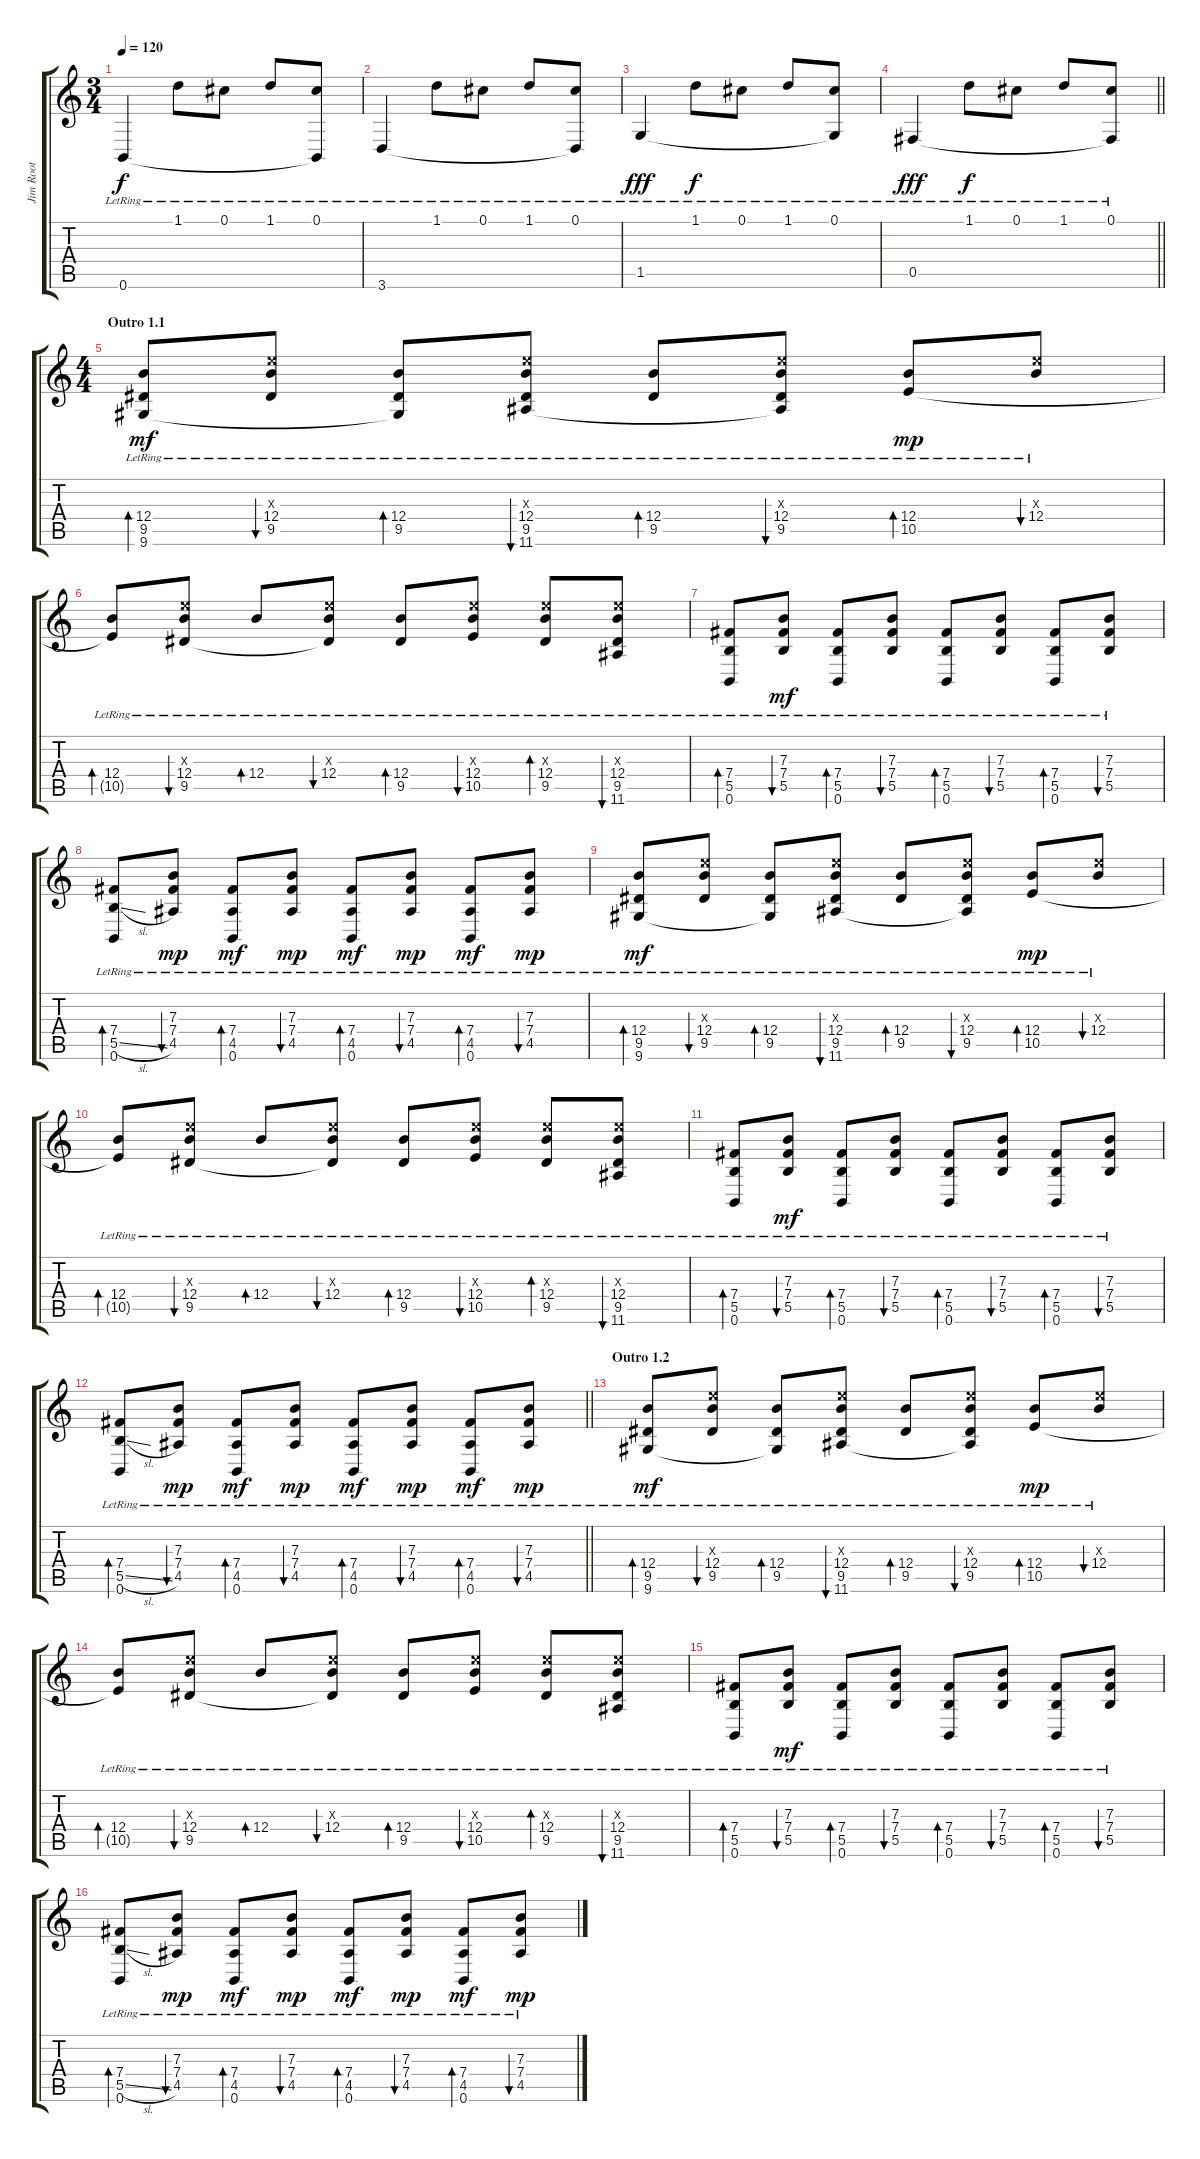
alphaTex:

\track ("Jim Root" "Jim Root") {instrument acousticguitarsteel}
\staff {score tabs}
\tuning (Db4 Ab3 E3 B2 Gb2 B1) {hide}
\ts (3 4)
\tempo 120
\clef g2
\ks c
0.6{lr}.4{dy f} 1.1{lr}.8 0.1{lr}.8 1.1{lr}.8 (0.1{lr} 0.6{t}).8 |
3.6{lr}.4 1.1{lr}.8 0.1{lr}.8 1.1{lr}.8 (0.1{lr} 3.6{t}).8 |
1.5{lr}.4{dy fff} 1.1{lr}.8{dy f} 0.1{lr}.8 1.1{lr}.8 (0.1{lr} 1.5{t}).8 |
\barLineRight lightlight
0.5{lr}.4{dy fff} 1.1{lr}.8{dy f} 0.1{lr}.8 1.1{lr}.8 (0.1{lr} 0.5{t}).8 |
\ts (4 4)
\section ("" "Outro 1.1")
(12.4{lr} 9.5{lr} 9.6{lr}).8{bd 120 dy mf} (12.3{x} 12.4{lr} 9.5{lr}).8{bu 120} (12.4{lr} 9.5{lr} 9.6{t}).8{bd 120} (12.3{x} 12.4{lr} 9.5{lr} 11.6{lr}).8{bu 120} (12.4{lr} 9.5{lr}).8{bd 120} (12.3{x} 12.4{lr} 9.5{lr} 11.6{t}).8{bu 120} (12.4{lr} 10.5{lr}).8{bd 120 dy mp} (12.3{x} 12.4{lr}).8{bu 120} |
(12.4{lr} 10.5{t}).8{bd 120} (12.3{x} 12.4{lr} 9.5{lr}).8{bu 120} 12.4{lr}.8{bd 120} (12.3{x} 12.4{lr} 9.5{t}).8{bu 120} (12.4{lr} 9.5{lr}).8{bd 60} (12.3{x} 12.4{lr} 10.5{lr}).8{bu 60} (12.3{x} 12.4{lr} 9.5{lr}).8{bd 60} (12.3{x} 12.4{lr} 9.5{lr} 11.6{lr}).8{bu 60} |
(7.4{lr} 5.5{lr} 0.6{lr}).8{bd 60} (7.3{lr} 7.4{lr} 5.5{lr}).8{bu 60 dy mf} (7.4{lr} 5.5{lr} 0.6{lr}).8{bd 60} (7.3{lr} 7.4{lr} 5.5{lr}).8{bu 60} (7.4{lr} 5.5{lr} 0.6{lr}).8{bd 60} (7.3{lr} 7.4{lr} 5.5{lr}).8{bu 60} (7.4{lr} 5.5{lr} 0.6{lr}).8{bd 60} (7.3{lr} 7.4{lr} 5.5{lr}).8{bu 60} |
(7.4{lr} 5.5{sl lr} 0.6{lr}).8{bd 60} (7.3{lr} 7.4{lr} 4.5{lr}).8{bu 60 dy mp} (7.4{lr} 4.5{lr} 0.6{lr}).8{bd 60 dy mf} (7.3{lr} 7.4{lr} 4.5{lr}).8{bu 60 dy mp} (7.4{lr} 4.5{lr} 0.6{lr}).8{bd 60 dy mf} (7.3{lr} 7.4{lr} 4.5{lr}).8{bu 60 dy mp} (7.4{lr} 4.5{lr} 0.6{lr}).8{bd 60 dy mf} (7.3{lr} 7.4{lr} 4.5{lr}).8{bu 60 dy mp} |
(12.4{lr} 9.5{lr} 9.6{lr}).8{bd 120 dy mf} (12.3{x} 12.4{lr} 9.5{lr}).8{bu 120} (12.4{lr} 9.5{lr} 9.6{t}).8{bd 120} (12.3{x} 12.4{lr} 9.5{lr} 11.6{lr}).8{bu 120} (12.4{lr} 9.5{lr}).8{bd 120} (12.3{x} 12.4{lr} 9.5{lr} 11.6{t}).8{bu 120} (12.4{lr} 10.5{lr}).8{bd 120 dy mp} (12.3{x} 12.4{lr}).8{bu 120} |
(12.4{lr} 10.5{t}).8{bd 120} (12.3{x} 12.4{lr} 9.5{lr}).8{bu 120} 12.4{lr}.8{bd 120} (12.3{x} 12.4{lr} 9.5{t}).8{bu 120} (12.4{lr} 9.5{lr}).8{bd 60} (12.3{x} 12.4{lr} 10.5{lr}).8{bu 60} (12.3{x} 12.4{lr} 9.5{lr}).8{bd 60} (12.3{x} 12.4{lr} 9.5{lr} 11.6{lr}).8{bu 60} |
(7.4{lr} 5.5{lr} 0.6{lr}).8{bd 60} (7.3{lr} 7.4{lr} 5.5{lr}).8{bu 60 dy mf} (7.4{lr} 5.5{lr} 0.6{lr}).8{bd 60} (7.3{lr} 7.4{lr} 5.5{lr}).8{bu 60} (7.4{lr} 5.5{lr} 0.6{lr}).8{bd 60} (7.3{lr} 7.4{lr} 5.5{lr}).8{bu 60} (7.4{lr} 5.5{lr} 0.6{lr}).8{bd 60} (7.3{lr} 7.4{lr} 5.5{lr}).8{bu 60} |
\barLineRight lightlight
(7.4{lr} 5.5{sl lr} 0.6{lr}).8{bd 60} (7.3{lr} 7.4{lr} 4.5{lr}).8{bu 60 dy mp} (7.4{lr} 4.5{lr} 0.6{lr}).8{bd 60 dy mf} (7.3{lr} 7.4{lr} 4.5{lr}).8{bu 60 dy mp} (7.4{lr} 4.5{lr} 0.6{lr}).8{bd 60 dy mf} (7.3{lr} 7.4{lr} 4.5{lr}).8{bu 60 dy mp} (7.4{lr} 4.5{lr} 0.6{lr}).8{bd 60 dy mf} (7.3{lr} 7.4{lr} 4.5{lr}).8{bu 60 dy mp} |
\section ("" "Outro 1.2")
(12.4{lr} 9.5{lr} 9.6{lr}).8{bd 120 dy mf} (12.3{x} 12.4{lr} 9.5{lr}).8{bu 120} (12.4{lr} 9.5{lr} 9.6{t}).8{bd 120} (12.3{x} 12.4{lr} 9.5{lr} 11.6{lr}).8{bu 120} (12.4{lr} 9.5{lr}).8{bd 120} (12.3{x} 12.4{lr} 9.5{lr} 11.6{t}).8{bu 120} (12.4{lr} 10.5{lr}).8{bd 120 dy mp} (12.3{x} 12.4{lr}).8{bu 120} |
(12.4{lr} 10.5{t}).8{bd 120} (12.3{x} 12.4{lr} 9.5{lr}).8{bu 120} 12.4{lr}.8{bd 120} (12.3{x} 12.4{lr} 9.5{t}).8{bu 120} (12.4{lr} 9.5{lr}).8{bd 60} (12.3{x} 12.4{lr} 10.5{lr}).8{bu 60} (12.3{x} 12.4{lr} 9.5{lr}).8{bd 60} (12.3{x} 12.4{lr} 9.5{lr} 11.6{lr}).8{bu 60} |
(7.4{lr} 5.5{lr} 0.6{lr}).8{bd 60} (7.3{lr} 7.4{lr} 5.5{lr}).8{bu 60 dy mf} (7.4{lr} 5.5{lr} 0.6{lr}).8{bd 60} (7.3{lr} 7.4{lr} 5.5{lr}).8{bu 60} (7.4{lr} 5.5{lr} 0.6{lr}).8{bd 60} (7.3{lr} 7.4{lr} 5.5{lr}).8{bu 60} (7.4{lr} 5.5{lr} 0.6{lr}).8{bd 60} (7.3{lr} 7.4{lr} 5.5{lr}).8{bu 60} |
(7.4{lr} 5.5{sl lr} 0.6{lr}).8{bd 60} (7.3{lr} 7.4{lr} 4.5{lr}).8{bu 60 dy mp} (7.4{lr} 4.5{lr} 0.6{lr}).8{bd 60 dy mf} (7.3{lr} 7.4{lr} 4.5{lr}).8{bu 60 dy mp} (7.4{lr} 4.5{lr} 0.6{lr}).8{bd 60 dy mf} (7.3{lr} 7.4{lr} 4.5{lr}).8{bu 60 dy mp} (7.4{lr} 4.5{lr} 0.6{lr}).8{bd 60 dy mf} (7.3{lr} 7.4{lr} 4.5{lr}).8{bu 60 dy mp}
